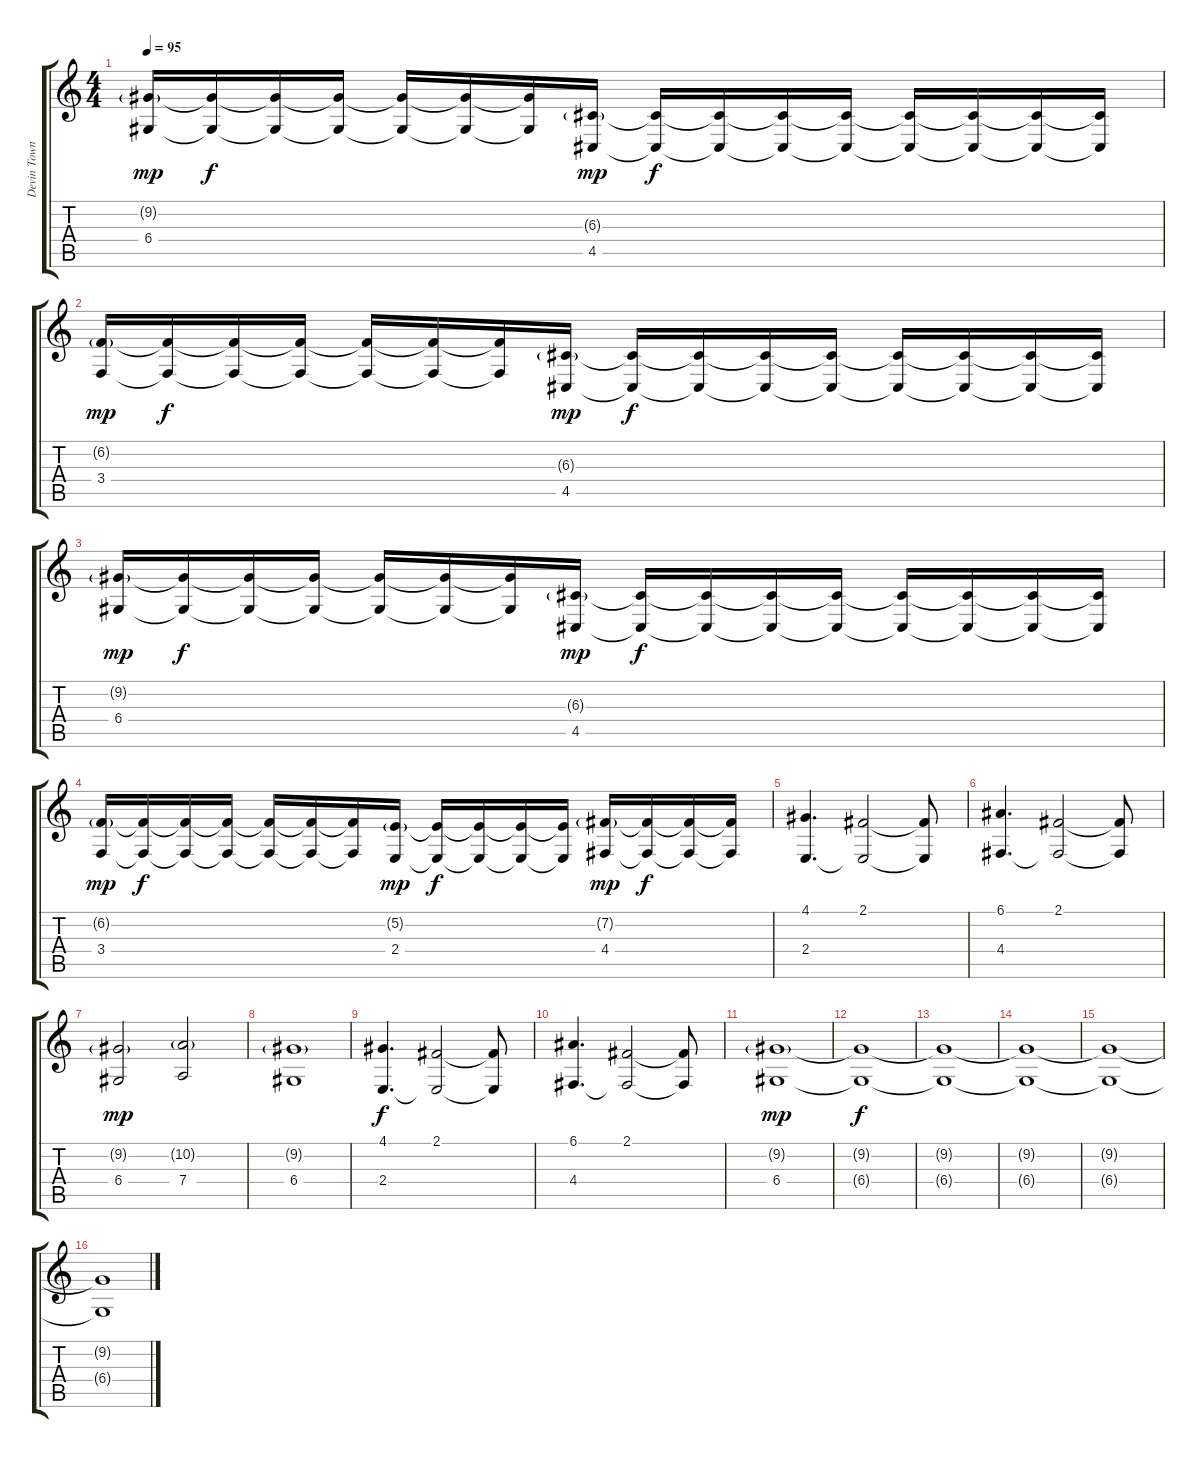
\track ("Devin Townsend (Synthetiser)" "Devin Town") {instrument stringensemble1}
\staff {score tabs}
\tuning (E4 B3 G3 D3 A2 E2) {hide}
\ts (4 4)
\tempo 95
\clef g2
\ks c
(9.2{g} 6.4).16{dy mp} (9.2{t} 6.4{t}).16{dy f} (9.2{t} 6.4{t}).16 (9.2{t} 6.4{t}).16 (9.2{t} 6.4{t}).16 (9.2{t} 6.4{t}).16 (9.2{t} 6.4{t}).16 (6.3{g} 4.5).16{dy mp} (6.3{t} 4.5{t}).16{dy f} (6.3{t} 4.5{t}).16 (6.3{t} 4.5{t}).16 (6.3{t} 4.5{t}).16 (6.3{t} 4.5{t}).16 (6.3{t} 4.5{t}).16 (6.3{t} 4.5{t}).16 (6.3{t} 4.5{t}).16 |
(6.2{g} 3.4).16{dy mp} (6.2{t} 3.4{t}).16{dy f} (6.2{t} 3.4{t}).16 (6.2{t} 3.4{t}).16 (6.2{t} 3.4{t}).16 (6.2{t} 3.4{t}).16 (6.2{t} 3.4{t}).16 (6.3{g} 4.5).16{dy mp} (6.3{t} 4.5{t}).16{dy f} (6.3{t} 4.5{t}).16 (6.3{t} 4.5{t}).16 (6.3{t} 4.5{t}).16 (6.3{t} 4.5{t}).16 (6.3{t} 4.5{t}).16 (6.3{t} 4.5{t}).16 (6.3{t} 4.5{t}).16 |
(9.2{g} 6.4).16{dy mp} (9.2{t} 6.4{t}).16{dy f} (9.2{t} 6.4{t}).16 (9.2{t} 6.4{t}).16 (9.2{t} 6.4{t}).16 (9.2{t} 6.4{t}).16 (9.2{t} 6.4{t}).16 (6.3{g} 4.5).16{dy mp} (6.3{t} 4.5{t}).16{dy f} (6.3{t} 4.5{t}).16 (6.3{t} 4.5{t}).16 (6.3{t} 4.5{t}).16 (6.3{t} 4.5{t}).16 (6.3{t} 4.5{t}).16 (6.3{t} 4.5{t}).16 (6.3{t} 4.5{t}).16 |
(6.2{g} 3.4).16{dy mp} (6.2{t} 3.4{t}).16{dy f} (6.2{t} 3.4{t}).16 (6.2{t} 3.4{t}).16 (6.2{t} 3.4{t}).16 (6.2{t} 3.4{t}).16 (6.2{t} 3.4{t}).16 (5.2{g} 2.4).16{dy mp} (5.2{t} 2.4{t}).16{dy f} (5.2{t} 2.4{t}).16 (5.2{t} 2.4{t}).16 (5.2{t} 2.4{t}).16 (7.2{g} 4.4).16{dy mp} (7.2{t} 4.4{t}).16{dy f} (7.2{t} 4.4{t}).16 (7.2{t} 4.4{t}).16 |
(4.1 2.4).4{d} (2.1 2.4{t}).2 (2.1{t} 2.4{t}).8 |
(6.1 4.4).4{d} (2.1 4.4{t}).2 (2.1{t} 4.4{t}).8 |
(9.2{g} 6.4).2{dy mp} (10.2{g} 7.4).2 |
(9.2{g} 6.4).1 |
(4.1 2.4).4{d dy f} (2.1 2.4{t}).2 (2.1{t} 2.4{t}).8 |
(6.1 4.4).4{d} (2.1 4.4{t}).2 (2.1{t} 4.4{t}).8 |
(9.2{g} 6.4).1{dy mp volume 10 instrument pad2warm} |
(9.2{t} 6.4{t}).1{dy f} |
(9.2{t} 6.4{t}).1 |
(9.2{t} 6.4{t}).1 |
(9.2{t} 6.4{t}).1 |
(9.2{t} 6.4{t}).1
